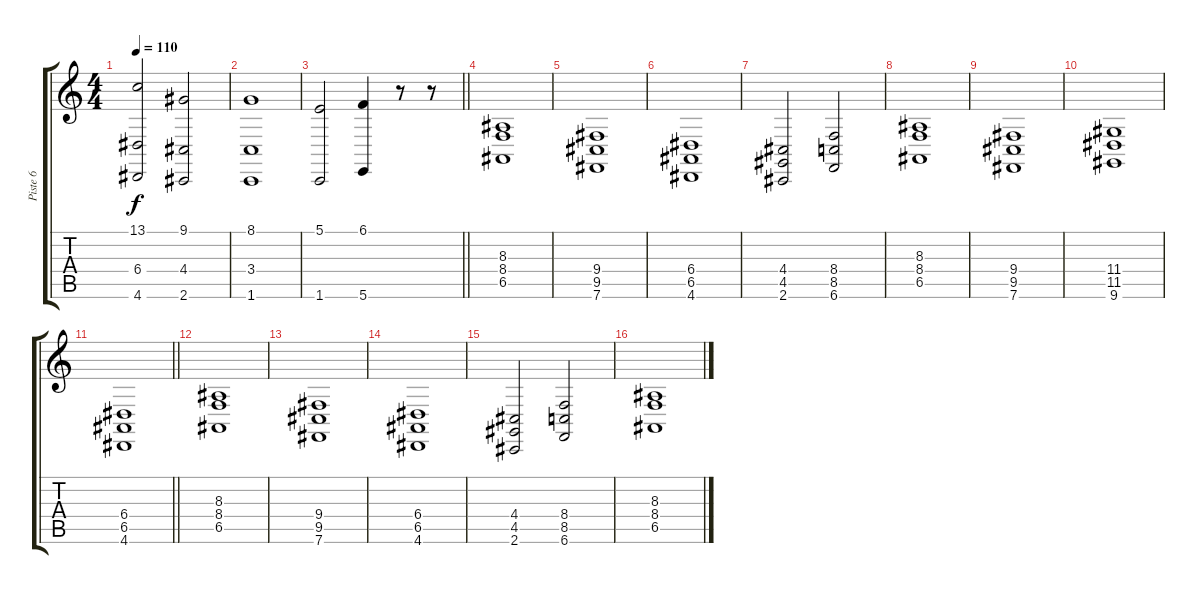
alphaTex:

\track ("Piste 6" "Piste 6") {instrument stringensemble2}
\staff {score tabs}
\tuning (B3 Gb3 D3 A2 E2 B1) {hide}
\ts (4 4)
\tempo 110
\clef g2
\ks c
(13.1 6.4 4.6).2{dy f} (9.1 4.4 2.6).2 |
(8.1 3.4 1.6).1 |
\barLineRight lightlight
(5.1 1.6).2 (6.1 5.6).4 r.8 r.8 |
(8.3 8.4 6.5).1 |
(9.4 9.5 7.6).1 |
(6.4 6.5 4.6).1 |
(4.4 4.5 2.6).2 (8.4 8.5 6.6).2 |
(8.3 8.4 6.5).1 |
(9.4 9.5 7.6).1 |
(11.4 11.5 9.6).1 |
\barLineRight lightlight
(6.4 6.5 4.6).1 |
(8.3 8.4 6.5).1 |
(9.4 9.5 7.6).1 |
(6.4 6.5 4.6).1 |
(4.4 4.5 2.6).2 (8.4 8.5 6.6).2 |
(8.3 8.4 6.5).1
